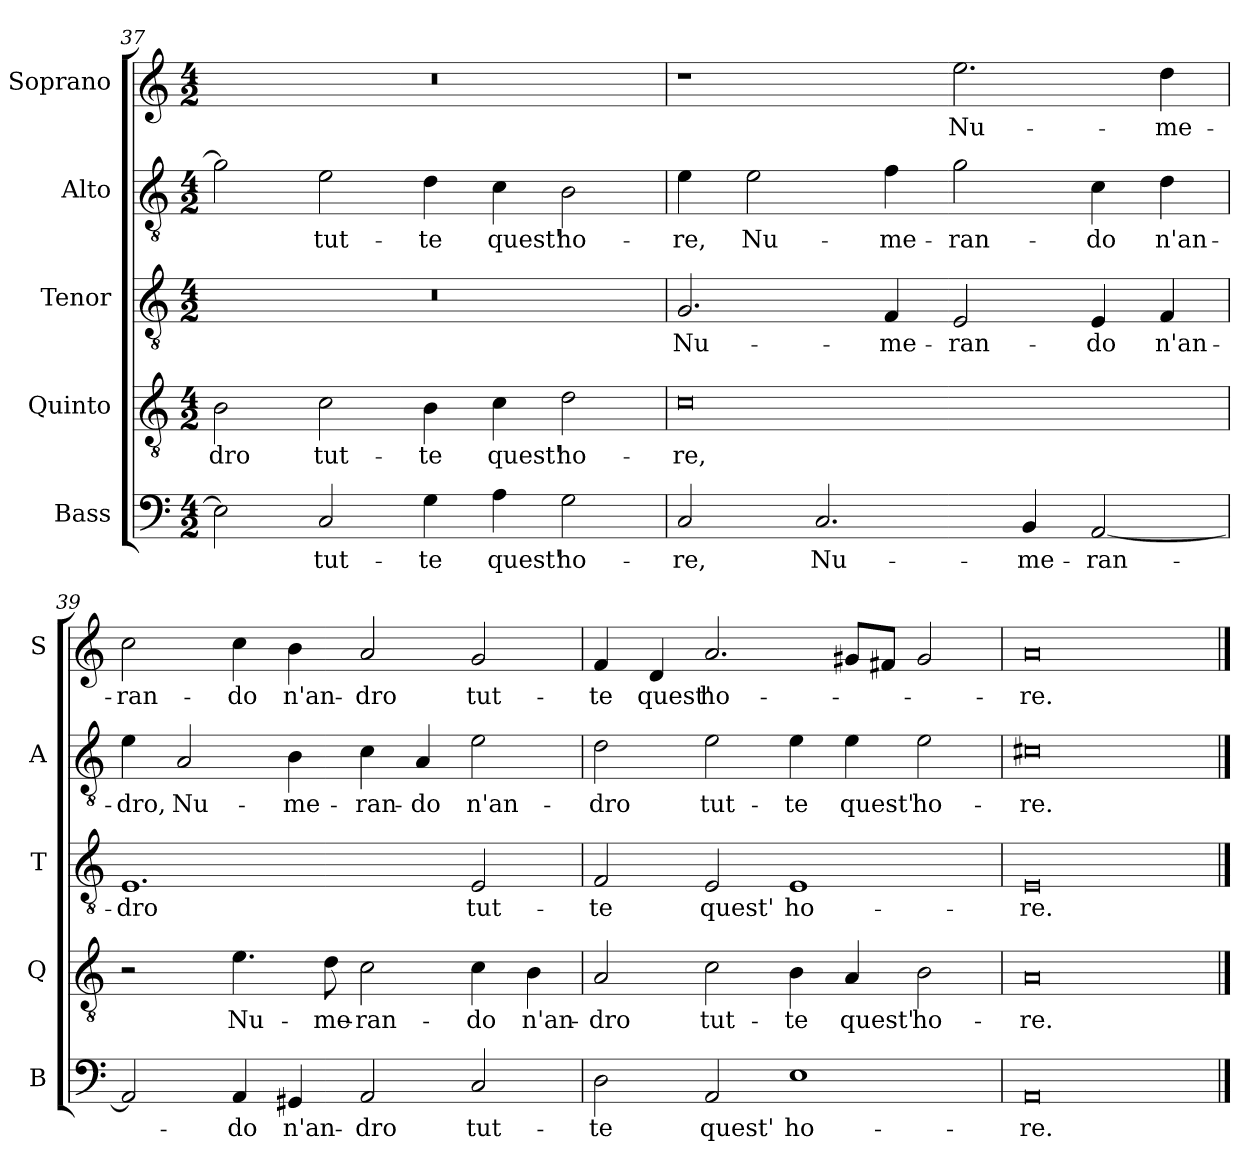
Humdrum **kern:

**kern	**text	**kern	**text	**kern	**text	**kern	**text	**kern	**text
*part5	*part5	*part4	*part4	*part3	*part3	*part2	*part2	*part1	*part1
*staff5	*staff5	*staff4	*staff4	*staff3	*staff3	*staff2	*staff2	*staff1	*staff1
*I"Bass	*	*I"Quinto	*	*I"Tenor	*	*I"Alto	*	*I"Soprano	*
*I'B	*	*I'Q	*	*I'T	*	*I'A	*	*I'S	*
*clefF4	*	*clefGv2	*	*clefGv2	*	*clefGv2	*	*clefG2	*
*k[]	*	*k[]	*	*k[]	*	*k[]	*	*k[]	*
*C:	*	*C:	*	*C:	*	*C:	*	*C:	*
*M4/2	*	*M4/2	*	*M4/2	*	*M4/2	*	*M4/2	*
=37	=37	=37	=37	=37	=37	=37	=37	=37	=37
!	!	!	!LO:LY:b	!	!	!	!	!	!
2E\]	.	2B\	-dro	0r	.	2g\]	.	0r	.
!	!LO:LY:b	!	!LO:LY:b	!	!	!	!LO:LY:b	!	!
2C/	tut-	2c\	tut-	.	.	2e\	tut-	.	.
!	!LO:LY:b	!	!LO:LY:b	!	!	!	!LO:LY:b	!	!
4G\	-te	4B\	-te	.	.	4d\	-te	.	.
!	!LO:LY:b	!	!LO:LY:b	!	!	!	!LO:LY:b	!	!
4A\	quest'	4c\	quest'	.	.	4c\	quest'	.	.
!	!LO:LY:b	!	!LO:LY:b	!	!	!	!LO:LY:b	!	!
2G\	ho-	2d\	ho-	.	.	2B\	ho-	.	.
=38	=38	=38	=38	=38	=38	=38	=38	=38	=38
!	!LO:LY:b	!	!LO:LY:b	!	!LO:LY:b	!	!LO:LY:b	!	!
2C/	-re,	0c	-re,	2.G/	Nu-	4e\	-re,	1r	.
!	!	!	!	!	!	!	!LO:LY:b	!	!
.	.	.	.	.	.	2e\	Nu-	.	.
!	!LO:LY:b	!	!	!	!	!	!	!	!
2.C/	Nu-	.	.	.	.	.	.	.	.
!	!	!	!	!	!LO:LY:b	!	!LO:LY:b	!	!
.	.	.	.	4F/	-me-	4f\	-me-	.	.
!	!	!	!	!	!LO:LY:b	!	!LO:LY:b	!	!LO:LY:b
.	.	.	.	2E/	-ran-	2g\	-ran-	2.ee\	Nu-
!	!LO:LY:b	!	!	!	!	!	!	!	!
4BB/	-me-	.	.	.	.	.	.	.	.
!	!LO:LY:b	!	!	!	!LO:LY:b	!	!LO:LY:b	!	!
[2AA/	-ran-	.	.	4E/	-do	4c\	-do	.	.
!	!	!	!	!	!LO:LY:b	!	!LO:LY:b	!	!LO:LY:b
.	.	.	.	4F/	n'an-	4d\	n'an-	4dd\	-me-
!!LO:LB:g=z
=39	=39	=39	=39	=39	=39	=39	=39	=39	=39
!	!	!	!	!	!LO:LY:b	!	!LO:LY:b	!	!LO:LY:b
2AA/]	.	2r	.	1.E	-dro	4e\	-dro,	2cc\	-ran-
!	!	!	!	!	!	!	!LO:LY:b	!	!
.	.	.	.	.	.	2A/	Nu-	.	.
!	!LO:LY:b	!	!LO:LY:b	!	!	!	!	!	!LO:LY:b
4AA/	-do	4.e\	Nu-	.	.	.	.	4cc\	-do
!	!LO:LY:b	!	!	!	!	!	!LO:LY:b	!	!LO:LY:b
4GG#X/	n'an-	.	.	.	.	4B\	-me-	4b\	n'an-
!	!	!	!LO:LY:b	!	!	!	!	!	!
.	.	8d\	-me-	.	.	.	.	.	.
!	!LO:LY:b	!	!LO:LY:b	!	!	!	!LO:LY:b	!	!LO:LY:b
2AA/	-dro	2c\	-ran-	.	.	4c\	-ran-	2a/	-dro
!	!	!	!	!	!	!	!LO:LY:b	!	!
.	.	.	.	.	.	4A/	-do	.	.
!	!LO:LY:b	!	!LO:LY:b	!	!LO:LY:b	!	!LO:LY:b	!	!LO:LY:b
2C/	tut-	4c\	-do	2E/	tut-	2e\	n'an-	2g/	tut-
!	!	!	!LO:LY:b	!	!	!	!	!	!
.	.	4B\	n'an-	.	.	.	.	.	.
=40	=40	=40	=40	=40	=40	=40	=40	=40	=40
!	!LO:LY:b	!	!LO:LY:b	!	!LO:LY:b	!	!LO:LY:b	!	!LO:LY:b
2D\	-te	2A/	-dro	2F/	-te	2d\	-dro	4f/	-te
!	!	!	!	!	!	!	!	!	!LO:LY:b
.	.	.	.	.	.	.	.	4d/	quest'
!	!LO:LY:b	!	!LO:LY:b	!	!LO:LY:b	!	!LO:LY:b	!	!LO:LY:b
2AA/	quest'	2c\	tut-	2E/	quest'	2e\	tut-	2.a/	ho-
!	!LO:LY:b	!	!LO:LY:b	!	!LO:LY:b	!	!LO:LY:b	!	!
1E	ho-	4B\	-te	1E	ho-	4e\	-te	.	.
!	!	!	!LO:LY:b	!	!	!	!LO:LY:b	!	!
.	.	4A/	quest'	.	.	4e\	quest'	8g#X/L	.
.	.	.	.	.	.	.	.	8f#X/J	.
!	!	!	!LO:LY:b	!	!	!	!LO:LY:b	!	!
.	.	2B\	ho-	.	.	2e\	ho-	2g#/	.
=41	=41	=41	=41	=41	=41	=41	=41	=41	=41
!	!LO:LY:b	!	!LO:LY:b	!	!LO:LY:b	!	!LO:LY:b	!	!LO:LY:b
0AA	-re.	0A	-re.	0E	-re.	0c#X	-re.	0a	-re.
==	==	==	==	==	==	==	==	==	==
*-	*-	*-	*-	*-	*-	*-	*-	*-	*-
